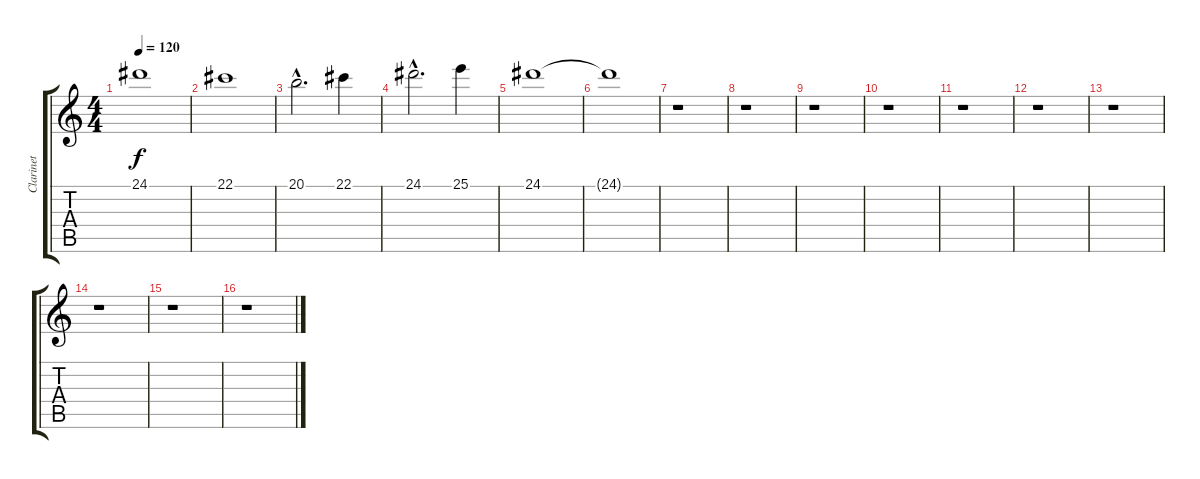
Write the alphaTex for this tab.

\track ("Clarinet" "Clarinet") {instrument clarinet}
\staff {score tabs}
\tuning (Eb4 Bb3 Gb3 Db3 Ab2 Eb2) {hide}
\ts (4 4)
\tempo 120
\clef g2
\ks c
24.1.1{dy f} |
22.1.1 |
20.1{hac}.2{d} 22.1.4 |
24.1{hac}.2{d} 25.1.4 |
24.1.1 |
24.1{t}.1 |
r.1 |
r.1 |
r.1 |
r.1 |
r.1 |
r.1 |
r.1 |
r.1 |
r.1 |
r.1
